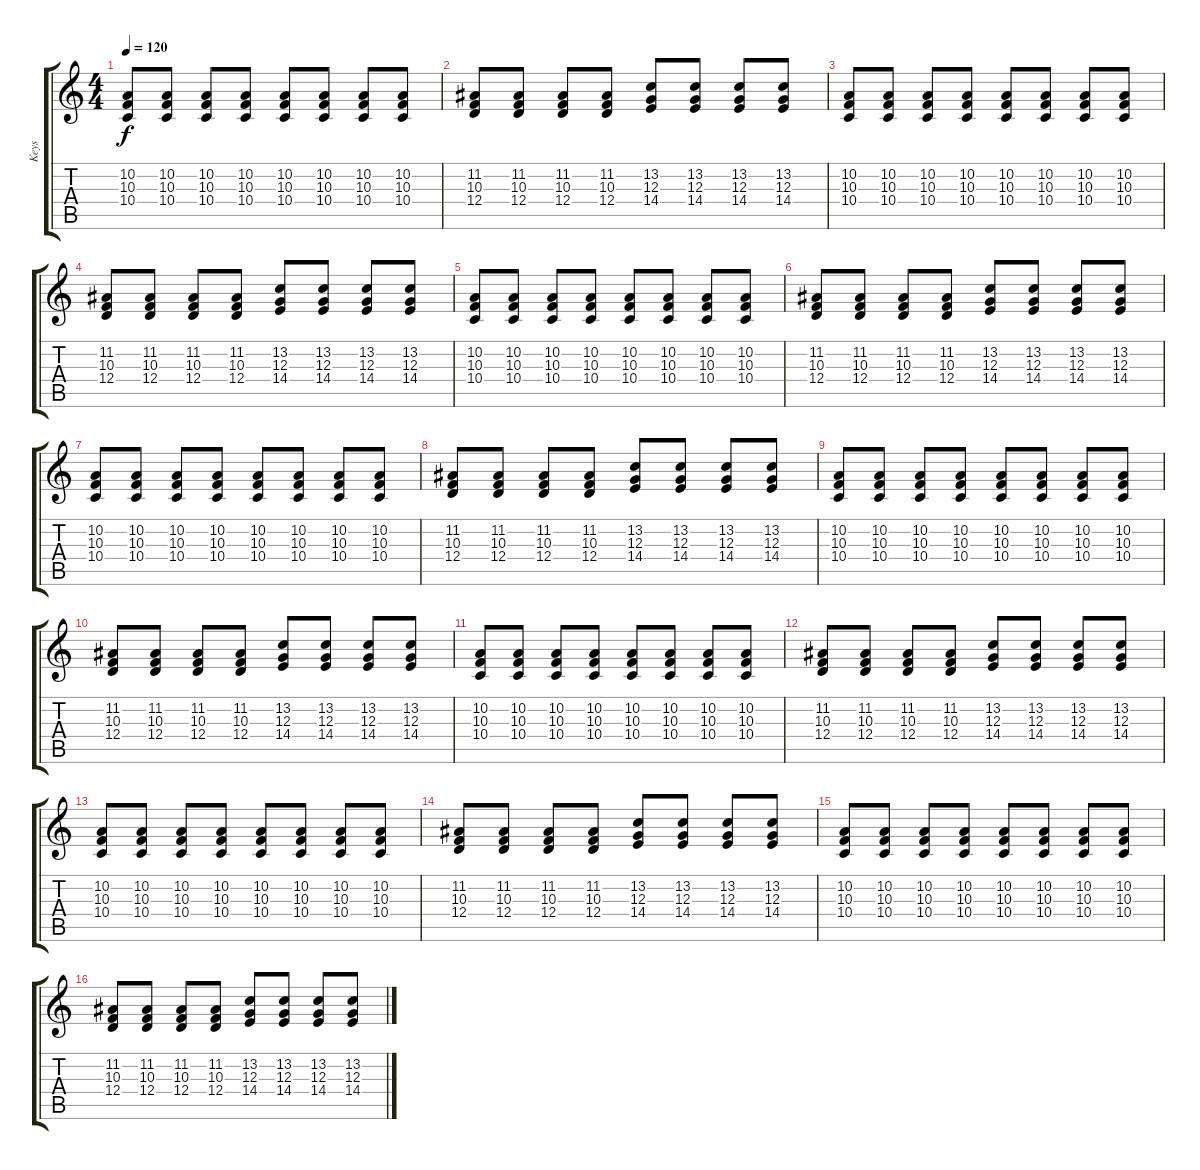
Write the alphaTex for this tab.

\track ("Keys" "Keys") {instrument electricpiano2}
\staff {score tabs}
\tuning (E4 B3 G3 D3 A2 E2) {hide}
\ts (4 4)
\tempo 120
\clef g2
\ks c
(10.2 10.3 10.4).8{dy f} (10.2 10.3 10.4).8 (10.2 10.3 10.4).8 (10.2 10.3 10.4).8 (10.2 10.3 10.4).8 (10.2 10.3 10.4).8 (10.2 10.3 10.4).8 (10.2 10.3 10.4).8 |
(11.2 10.3 12.4).8 (11.2 10.3 12.4).8 (11.2 10.3 12.4).8 (11.2 10.3 12.4).8 (13.2 12.3 14.4).8 (13.2 12.3 14.4).8 (13.2 12.3 14.4).8 (13.2 12.3 14.4).8 |
(10.2 10.3 10.4).8 (10.2 10.3 10.4).8 (10.2 10.3 10.4).8 (10.2 10.3 10.4).8 (10.2 10.3 10.4).8 (10.2 10.3 10.4).8 (10.2 10.3 10.4).8 (10.2 10.3 10.4).8 |
(11.2 10.3 12.4).8 (11.2 10.3 12.4).8 (11.2 10.3 12.4).8 (11.2 10.3 12.4).8 (13.2 12.3 14.4).8 (13.2 12.3 14.4).8 (13.2 12.3 14.4).8 (13.2 12.3 14.4).8 |
(10.2 10.3 10.4).8 (10.2 10.3 10.4).8 (10.2 10.3 10.4).8 (10.2 10.3 10.4).8 (10.2 10.3 10.4).8 (10.2 10.3 10.4).8 (10.2 10.3 10.4).8 (10.2 10.3 10.4).8 |
(11.2 10.3 12.4).8 (11.2 10.3 12.4).8 (11.2 10.3 12.4).8 (11.2 10.3 12.4).8 (13.2 12.3 14.4).8 (13.2 12.3 14.4).8 (13.2 12.3 14.4).8 (13.2 12.3 14.4).8 |
(10.2 10.3 10.4).8 (10.2 10.3 10.4).8 (10.2 10.3 10.4).8 (10.2 10.3 10.4).8 (10.2 10.3 10.4).8 (10.2 10.3 10.4).8 (10.2 10.3 10.4).8 (10.2 10.3 10.4).8 |
(11.2 10.3 12.4).8 (11.2 10.3 12.4).8 (11.2 10.3 12.4).8 (11.2 10.3 12.4).8 (13.2 12.3 14.4).8 (13.2 12.3 14.4).8 (13.2 12.3 14.4).8 (13.2 12.3 14.4).8 |
(10.2 10.3 10.4).8 (10.2 10.3 10.4).8 (10.2 10.3 10.4).8 (10.2 10.3 10.4).8 (10.2 10.3 10.4).8 (10.2 10.3 10.4).8 (10.2 10.3 10.4).8 (10.2 10.3 10.4).8 |
(11.2 10.3 12.4).8 (11.2 10.3 12.4).8 (11.2 10.3 12.4).8 (11.2 10.3 12.4).8 (13.2 12.3 14.4).8 (13.2 12.3 14.4).8 (13.2 12.3 14.4).8 (13.2 12.3 14.4).8 |
(10.2 10.3 10.4).8 (10.2 10.3 10.4).8 (10.2 10.3 10.4).8 (10.2 10.3 10.4).8 (10.2 10.3 10.4).8 (10.2 10.3 10.4).8 (10.2 10.3 10.4).8 (10.2 10.3 10.4).8 |
(11.2 10.3 12.4).8 (11.2 10.3 12.4).8 (11.2 10.3 12.4).8 (11.2 10.3 12.4).8 (13.2 12.3 14.4).8 (13.2 12.3 14.4).8 (13.2 12.3 14.4).8 (13.2 12.3 14.4).8 |
(10.2 10.3 10.4).8 (10.2 10.3 10.4).8 (10.2 10.3 10.4).8 (10.2 10.3 10.4).8 (10.2 10.3 10.4).8 (10.2 10.3 10.4).8 (10.2 10.3 10.4).8 (10.2 10.3 10.4).8 |
(11.2 10.3 12.4).8 (11.2 10.3 12.4).8 (11.2 10.3 12.4).8 (11.2 10.3 12.4).8 (13.2 12.3 14.4).8 (13.2 12.3 14.4).8 (13.2 12.3 14.4).8 (13.2 12.3 14.4).8 |
(10.2 10.3 10.4).8 (10.2 10.3 10.4).8 (10.2 10.3 10.4).8 (10.2 10.3 10.4).8 (10.2 10.3 10.4).8 (10.2 10.3 10.4).8 (10.2 10.3 10.4).8 (10.2 10.3 10.4).8 |
(11.2 10.3 12.4).8 (11.2 10.3 12.4).8 (11.2 10.3 12.4).8 (11.2 10.3 12.4).8 (13.2 12.3 14.4).8 (13.2 12.3 14.4).8 (13.2 12.3 14.4).8 (13.2 12.3 14.4).8
